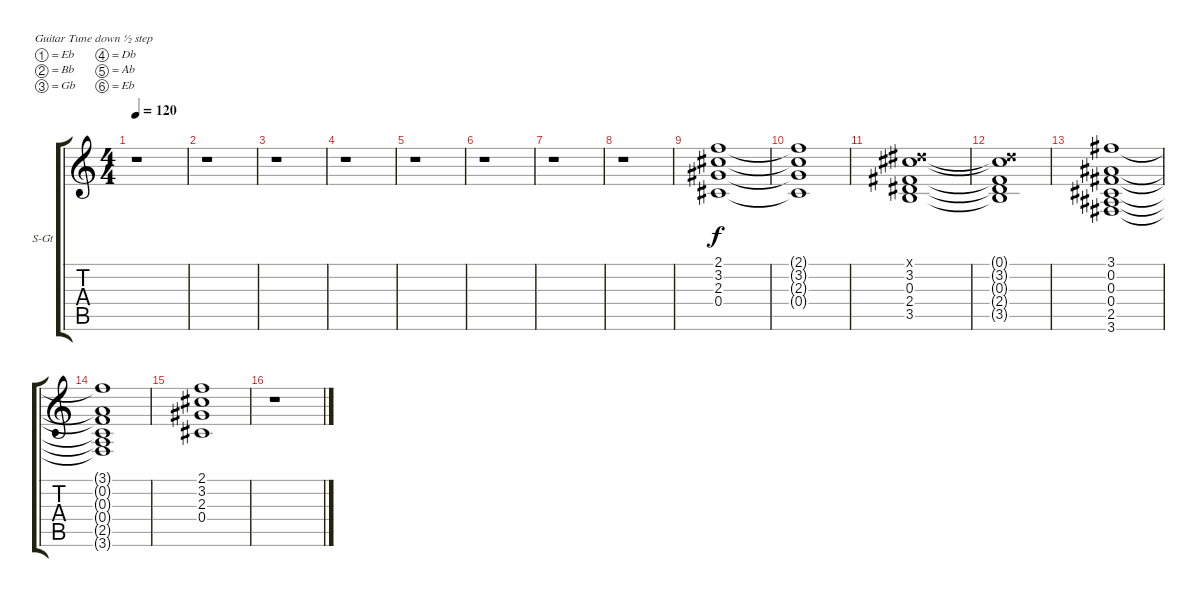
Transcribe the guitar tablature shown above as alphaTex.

\bracketExtendMode groupsimilarinstruments
\firstSystemTrackNameOrientation horizontal
\otherSystemsTrackNameOrientation horizontal
\track ("Gtr 3" "S-Gt") {instrument acousticguitarsteel}
\staff {score tabs}
\tuning (Eb4 Bb3 Gb3 Db3 Ab2 Eb2)
\ts (4 4)
\tempo 120
\clef g2
\ks c
r.1{dy f instrument acousticguitarsteel} |
r.1 |
r.1 |
r.1 |
r.1 |
r.1 |
r.1 |
r.1 |
(2.1 3.2 2.3 0.4).1 |
(2.1{t} 3.2{t} 2.3{t} 0.4{t}).1 |
(0.1{x} 3.2 0.3 2.4 3.5).1 |
(0.1{x t} 3.2{t} 0.3{t} 2.4{t} 3.5{t}).1 |
(3.1 0.2 0.3 0.4 2.5 3.6).1 |
(3.1{t} 0.2{t} 0.3{t} 0.4{t} 2.5{t} 3.6{t}).1 |
(2.1 3.2 2.3 0.4).1 |
r.1
